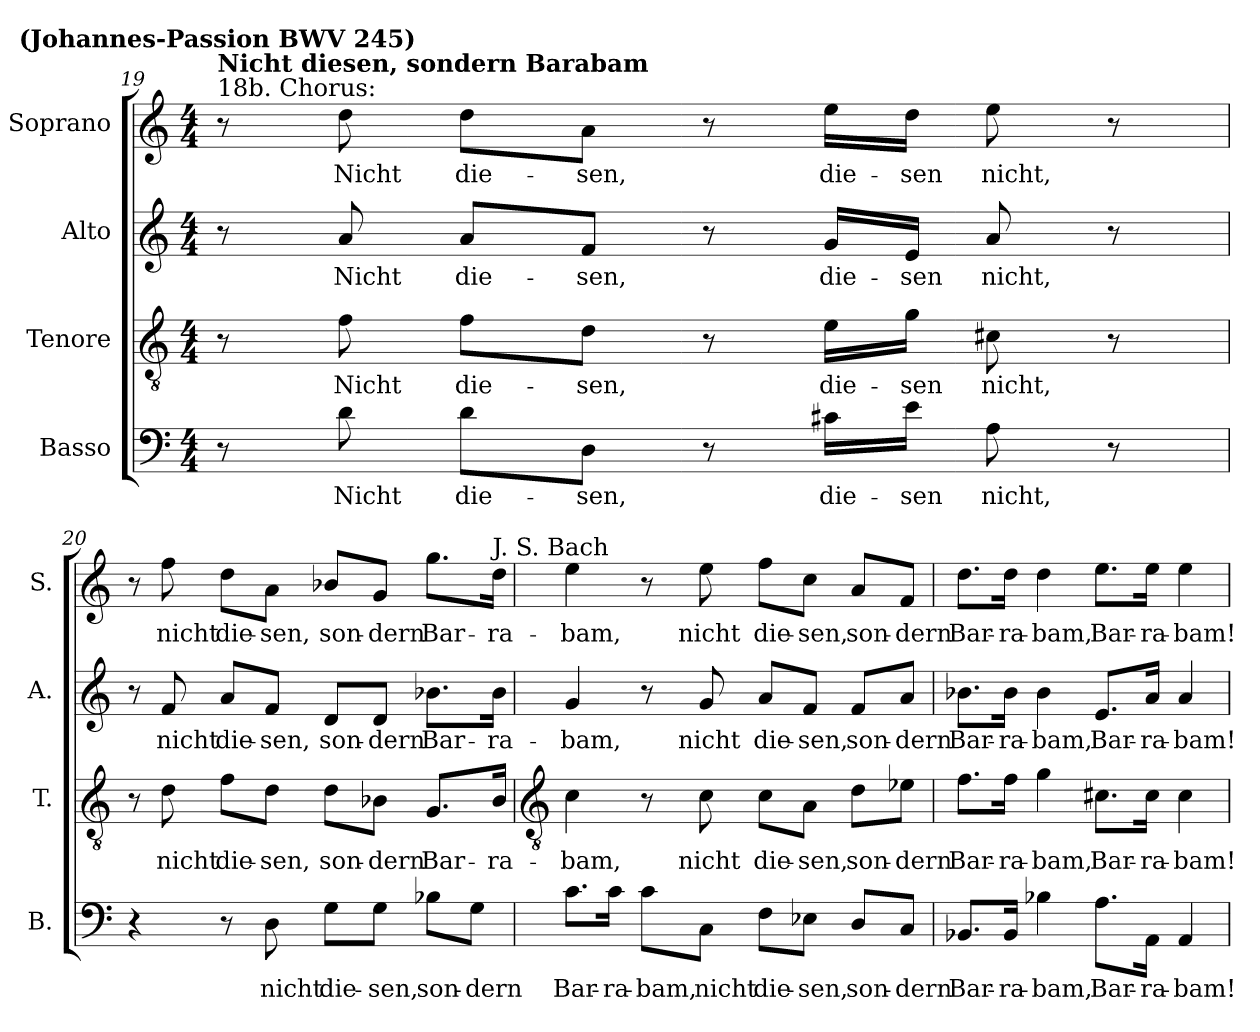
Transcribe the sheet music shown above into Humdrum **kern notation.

**kern	**text	**kern	**text	**kern	**text	**kern	**text
*part4	*part4	*part3	*part3	*part2	*part2	*part1	*part1
*staff4	*staff4	*staff3	*staff3	*staff2	*staff2	*staff1	*staff1
*I"Basso	*	*I"Tenore	*	*I"Alto	*	*I"Soprano	*
*I'B.	*	*I'T.	*	*I'A.	*	*I'S.	*
*clefF4	*	*clefGv2	*	*clefG2	*	*clefG2	*
*k[]	*	*k[]	*	*k[]	*	*k[]	*
*C:	*	*C:	*	*C:	*	*C:	*
*M4/4	*	*M4/4	*	*M4/4	*	*M4/4	*
=19	=19	=19	=19	=19	=19	=19	=19
!	!	!	!	!	!	!LO:TX:a:t=18b. Chorus&colon;	!
!	!	!	!	!	!	!LO:TX:a:B:t=Nicht diesen, sondern Barabam	!
!	!	!	!	!	!	!LO:TX:a:B:cj:t=(Johannes-Passion BWV 245)	!
8r	.	8r	.	8r	.	8r	.
!	!LO:LY:b	!	!LO:LY:b	!	!LO:LY:b	!	!LO:LY:b
8d	Nicht	8f	Nicht	8a	Nicht	8dd	Nicht
!	!LO:LY:b	!	!LO:LY:b	!	!LO:LY:b	!	!LO:LY:b
8d\L	die-	8f\L	die-	8a/L	die-	8dd\L	die-
!	!LO:LY:b	!	!LO:LY:b	!	!LO:LY:b	!	!LO:LY:b
8D\J	-sen,	8d\J	-sen,	8f/J	-sen,	8a\J	-sen,
8r	.	8r	.	8r	.	8r	.
!	!LO:LY:b	!	!LO:LY:b	!	!LO:LY:b	!	!LO:LY:b
16c#X\LL	die-	16e\LL	die-	16g/LL	die-	16ee\LL	die-
!	!LO:LY:b	!	!LO:LY:b	!	!LO:LY:b	!	!LO:LY:b
16e\JJ	-sen	16g\JJ	-sen	16e/JJ	-sen	16dd\JJ	-sen
!	!LO:LY:b	!	!LO:LY:b	!	!LO:LY:b	!	!LO:LY:b
8A	nicht,	8c#X	nicht,	8a	nicht,	8ee	nicht,
8r	.	8r	.	8r	.	8r	.
=20	=20	=20	=20	=20	=20	=20	=20
4r	.	8r	.	8r	.	8r	.
!	!	!	!LO:LY:b	!	!LO:LY:b	!	!LO:LY:b
.	.	8d	nicht	8f	nicht	8ff	nicht
!	!	!	!LO:LY:b	!	!LO:LY:b	!	!LO:LY:b
8r	.	8f\L	die-	8a/L	die-	8dd\L	die-
!	!LO:LY:b	!	!LO:LY:b	!	!LO:LY:b	!	!LO:LY:b
8D	nicht	8d\J	-sen,	8f/J	-sen,	8a\J	-sen,
!	!LO:LY:b	!	!LO:LY:b	!	!LO:LY:b	!	!LO:LY:b
8G\L	die-	8d\L	son-	8d/L	son-	8b-X/L	son-
!	!LO:LY:b	!	!LO:LY:b	!	!LO:LY:b	!	!LO:LY:b
8G\J	-sen,	8B-X\J	-dern	8d/J	-dern	8g/J	-dern
!	!LO:LY:b	!	!LO:LY:b	!	!LO:LY:b	!	!LO:LY:b
8B-X\L	son-	8.G/L	Bar-	8.b-X\L	Bar-	8.gg\L	Bar-
!	!LO:LY:b	!	!	!	!	!	!
8G\J	-dern	.	.	.	.	.	.
!	!	!	!	!	!	!LO:TX:a:t=J. S. Bach	!
!	!	!	!LO:LY:b	!	!LO:LY:b	!	!LO:LY:b
.	.	16B-/Jk	-ra-	16b-\Jk	-ra-	16dd\Jk	-ra-
!!LO:LB:g=z
=21	=21	=21	=21	=21	=21	=21	=21
*	*	*clefGv2	*	*	*	*	*
!	!LO:LY:b	!	!LO:LY:b	!	!LO:LY:b	!	!LO:LY:b
8.c\L	Bar-	4c	-bam,	4g	-bam,	4ee	-bam,
!	!LO:LY:b	!	!	!	!	!	!
16c\Jk	-ra-	.	.	.	.	.	.
!	!LO:LY:b	!	!	!	!	!	!
8c\L	-bam,	8r	.	8r	.	8r	.
!	!LO:LY:b	!	!LO:LY:b	!	!LO:LY:b	!	!LO:LY:b
8C\J	nicht	8c	nicht	8g	nicht	8ee	nicht
!	!LO:LY:b	!	!LO:LY:b	!	!LO:LY:b	!	!LO:LY:b
8F\L	die-	8c\L	die-	8a/L	die-	8ff\L	die-
!	!LO:LY:b	!	!LO:LY:b	!	!LO:LY:b	!	!LO:LY:b
8E-X\J	-sen,	8A\J	-sen,	8f/J	-sen,	8cc\J	-sen,
!	!LO:LY:b	!	!LO:LY:b	!	!LO:LY:b	!	!LO:LY:b
8D/L	son-	8d\L	son-	8f/L	son-	8a/L	son-
!	!LO:LY:b	!	!LO:LY:b	!	!LO:LY:b	!	!LO:LY:b
8C/J	-dern	8e-X\J	-dern	8a/J	-dern	8f/J	-dern
=22	=22	=22	=22	=22	=22	=22	=22
!	!LO:LY:b	!	!LO:LY:b	!	!LO:LY:b	!	!LO:LY:b
8.BB-X/L	Bar-	8.f\L	Bar-	8.b-X\L	Bar-	8.dd\L	Bar-
!	!LO:LY:b	!	!LO:LY:b	!	!LO:LY:b	!	!LO:LY:b
16BB-/Jk	-ra-	16f\Jk	-ra-	16b-\Jk	-ra-	16dd\Jk	-ra-
!	!LO:LY:b	!	!LO:LY:b	!	!LO:LY:b	!	!LO:LY:b
4B-X	-bam,	4g	-bam,	4b-	-bam,	4dd	-bam,
!	!LO:LY:b	!	!LO:LY:b	!	!LO:LY:b	!	!LO:LY:b
8.A\L	Bar-	8.c#X\L	Bar-	8.e/L	Bar-	8.ee\L	Bar-
!	!LO:LY:b	!	!LO:LY:b	!	!LO:LY:b	!	!LO:LY:b
16AA\Jk	-ra-	16c#\Jk	-ra-	16a/Jk	-ra-	16ee\Jk	-ra-
!	!LO:LY:b	!	!LO:LY:b	!	!LO:LY:b	!	!LO:LY:b
4AA	-bam!	4c#	-bam!	4a	-bam!	4ee	-bam!
=	=	=	=	=	=	=	=
*-	*-	*-	*-	*-	*-	*-	*-
